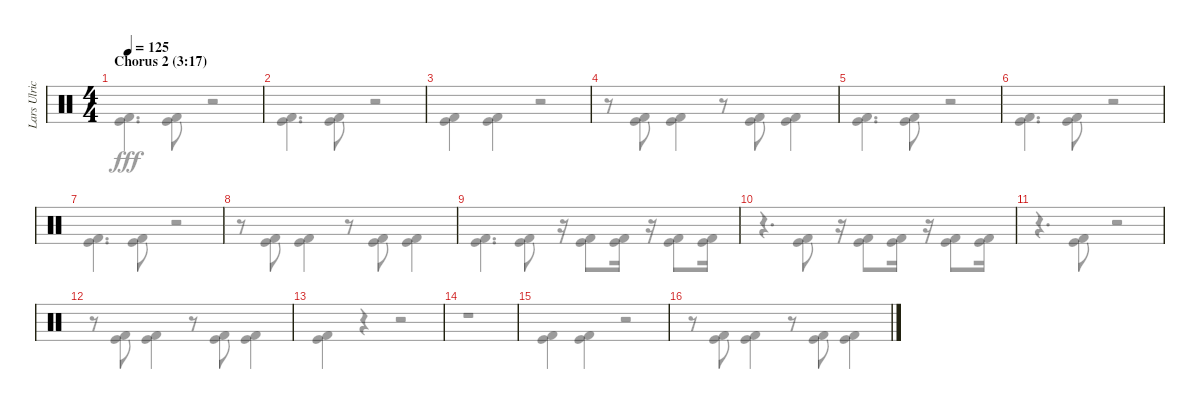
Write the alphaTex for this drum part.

\track ("Lars Ulrich Bass Pedal" "Lars Ulric") {instrument percussion}
\staff {score}
\articulation defaults
\voice
\ts (4 4)
\section ("" "Chorus 2 (3:17)")
\tempo 125
\clef neutral
\ks aminor
|
|
|
|
|
|
|
|
|
|
|
|
|
|
|
\voice
\clef neutral
\ks aminor
("Kick (hit)" "Kick (hit) 2").4{d dy fff} ("Kick (hit)" "Kick (hit) 2").8 r.2 |
("Kick (hit)" "Kick (hit) 2").4{d} ("Kick (hit)" "Kick (hit) 2").8 r.2 |
("Kick (hit)" "Kick (hit) 2").4 ("Kick (hit)" "Kick (hit) 2").4 r.2 |
r.8 ("Kick (hit)" "Kick (hit) 2").8 ("Kick (hit)" "Kick (hit) 2").4 r.8 ("Kick (hit)" "Kick (hit) 2").8 ("Kick (hit)" "Kick (hit) 2").4 |
("Kick (hit)" "Kick (hit) 2").4{d} ("Kick (hit)" "Kick (hit) 2").8 r.2 |
("Kick (hit)" "Kick (hit) 2").4{d} ("Kick (hit)" "Kick (hit) 2").8 r.2 |
("Kick (hit)" "Kick (hit) 2").4{d} ("Kick (hit)" "Kick (hit) 2").8 r.2 |
r.8 ("Kick (hit)" "Kick (hit) 2").8 ("Kick (hit)" "Kick (hit) 2").4 r.8 ("Kick (hit)" "Kick (hit) 2").8 ("Kick (hit)" "Kick (hit) 2").4 |
("Kick (hit)" "Kick (hit) 2").4{d} ("Kick (hit)" "Kick (hit) 2").8 r.16 ("Kick (hit)" "Kick (hit) 2").8 ("Kick (hit)" "Kick (hit) 2").16 r.16 ("Kick (hit)" "Kick (hit) 2").8 ("Kick (hit)" "Kick (hit) 2").16 |
r.4{d} ("Kick (hit)" "Kick (hit) 2").8 r.16 ("Kick (hit)" "Kick (hit) 2").8 ("Kick (hit)" "Kick (hit) 2").16 r.16 ("Kick (hit)" "Kick (hit) 2").8 ("Kick (hit)" "Kick (hit) 2").16 |
r.4{d} ("Kick (hit)" "Kick (hit) 2").8 r.2 |
r.8 ("Kick (hit)" "Kick (hit) 2").8 ("Kick (hit)" "Kick (hit) 2").4 r.8 ("Kick (hit)" "Kick (hit) 2").8 ("Kick (hit)" "Kick (hit) 2").4 |
("Kick (hit)" "Kick (hit) 2").4 r.4 r.2 |
r.1 |
("Kick (hit)" "Kick (hit) 2").4 ("Kick (hit)" "Kick (hit) 2").4 r.2 |
r.8 ("Kick (hit)" "Kick (hit) 2").8 ("Kick (hit)" "Kick (hit) 2").4 r.8 ("Kick (hit)" "Kick (hit) 2").8 ("Kick (hit)" "Kick (hit) 2").4
